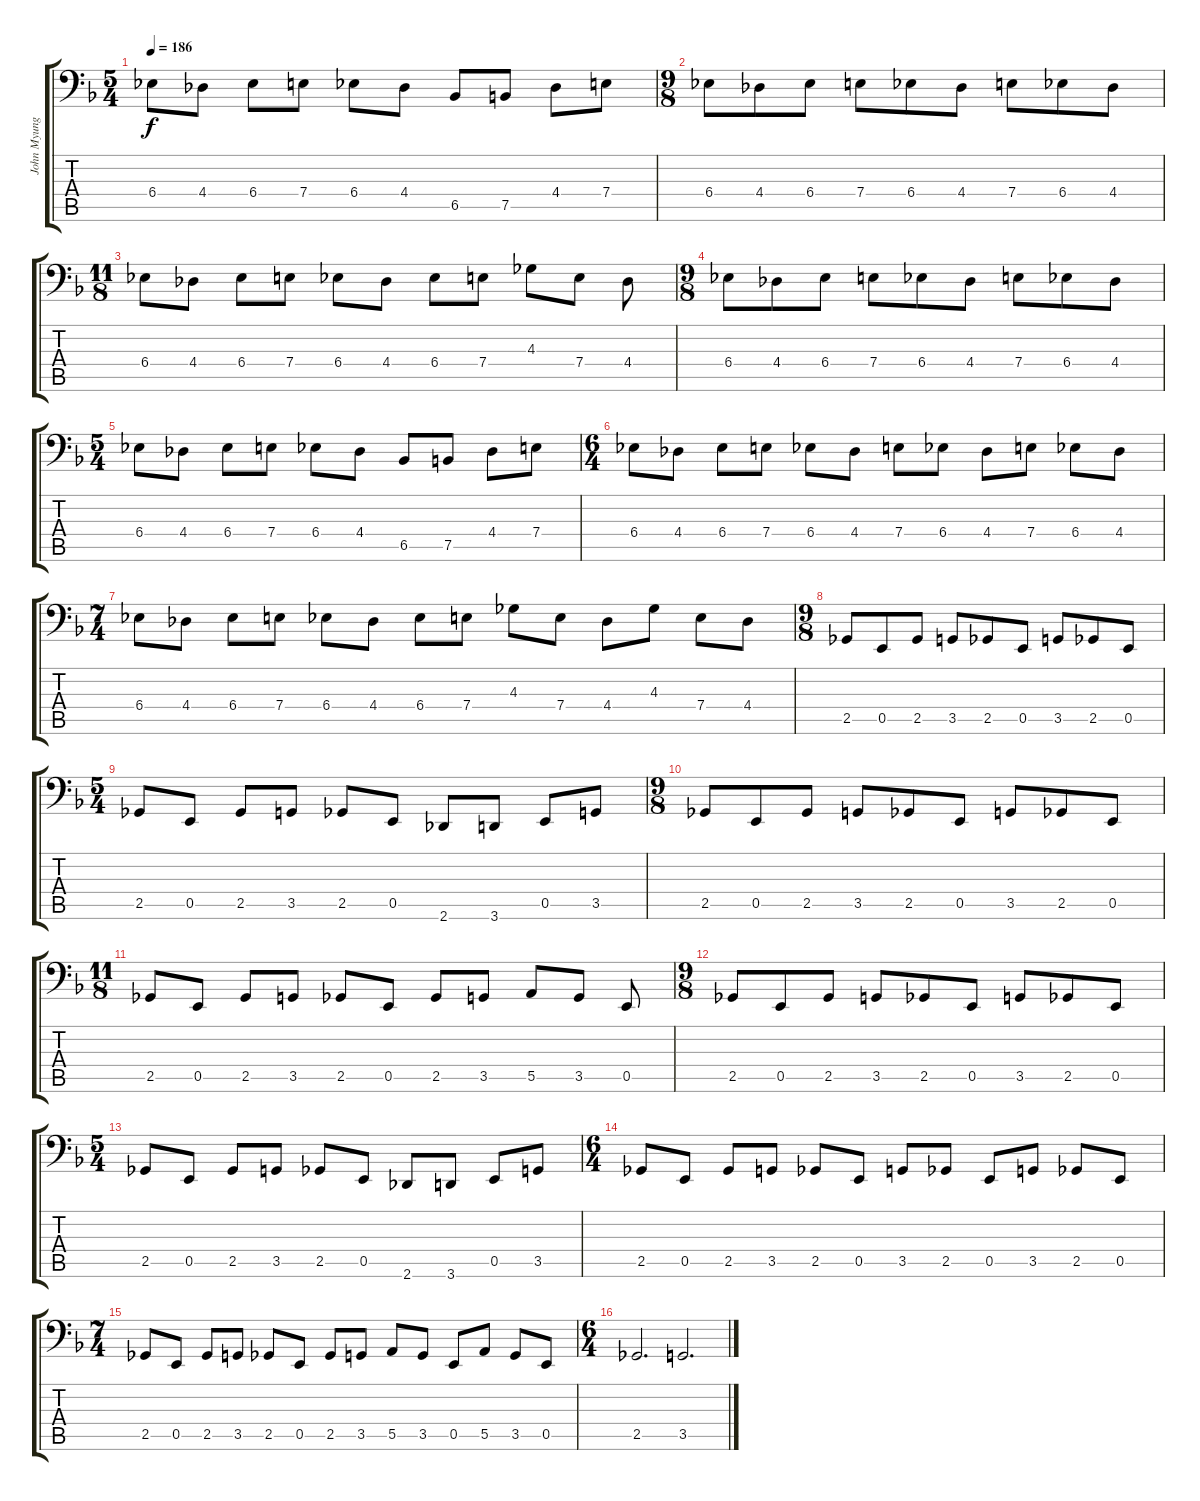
\track ("John Myung Bass" "John Myung") {instrument electricbassfinger}
\staff {score tabs}
\tuning (C3 G2 D2 A1 E1 B0) {hide}
\ts (5 4)
\tempo 186
\clef f4
\ks dminor
6.4.8{dy f} 4.4.8 6.4.8 7.4.8 6.4.8 4.4.8 6.5.8 7.5.8 4.4.8 7.4.8 |
\ts (9 8)
6.4.8 4.4.8 6.4.8 7.4.8 6.4.8 4.4.8 7.4.8 6.4.8 4.4.8 |
\ts (11 8)
6.4.8 4.4.8 6.4.8 7.4.8 6.4.8 4.4.8 6.4.8 7.4.8 4.3.8 7.4.8 4.4.8 |
\ts (9 8)
6.4.8 4.4.8 6.4.8 7.4.8 6.4.8 4.4.8 7.4.8 6.4.8 4.4.8 |
\ts (5 4)
6.4.8 4.4.8 6.4.8 7.4.8 6.4.8 4.4.8 6.5.8 7.5.8 4.4.8 7.4.8 |
\ts (6 4)
6.4.8 4.4.8 6.4.8 7.4.8 6.4.8 4.4.8 7.4.8 6.4.8 4.4.8 7.4.8 6.4.8 4.4.8 |
\ts (7 4)
6.4.8 4.4.8 6.4.8 7.4.8 6.4.8 4.4.8 6.4.8 7.4.8 4.3.8 7.4.8 4.4.8 4.3.8 7.4.8 4.4.8 |
\ts (9 8)
2.5.8 0.5.8 2.5.8 3.5.8 2.5.8 0.5.8 3.5.8 2.5.8 0.5.8 |
\ts (5 4)
2.5.8 0.5.8 2.5.8 3.5.8 2.5.8 0.5.8 2.6.8 3.6.8 0.5.8 3.5.8 |
\ts (9 8)
2.5.8 0.5.8 2.5.8 3.5.8 2.5.8 0.5.8 3.5.8 2.5.8 0.5.8 |
\ts (11 8)
2.5.8 0.5.8 2.5.8 3.5.8 2.5.8 0.5.8 2.5.8 3.5.8 5.5.8 3.5.8 0.5.8 |
\ts (9 8)
2.5.8 0.5.8 2.5.8 3.5.8 2.5.8 0.5.8 3.5.8 2.5.8 0.5.8 |
\ts (5 4)
2.5.8 0.5.8 2.5.8 3.5.8 2.5.8 0.5.8 2.6.8 3.6.8 0.5.8 3.5.8 |
\ts (6 4)
2.5.8 0.5.8 2.5.8 3.5.8 2.5.8 0.5.8 3.5.8 2.5.8 0.5.8 3.5.8 2.5.8 0.5.8 |
\ts (7 4)
2.5.8 0.5.8 2.5.8 3.5.8 2.5.8 0.5.8 2.5.8 3.5.8 5.5.8 3.5.8 0.5.8 5.5.8 3.5.8 0.5.8 |
\ts (6 4)
2.5.2{d} 3.5.2{d}
